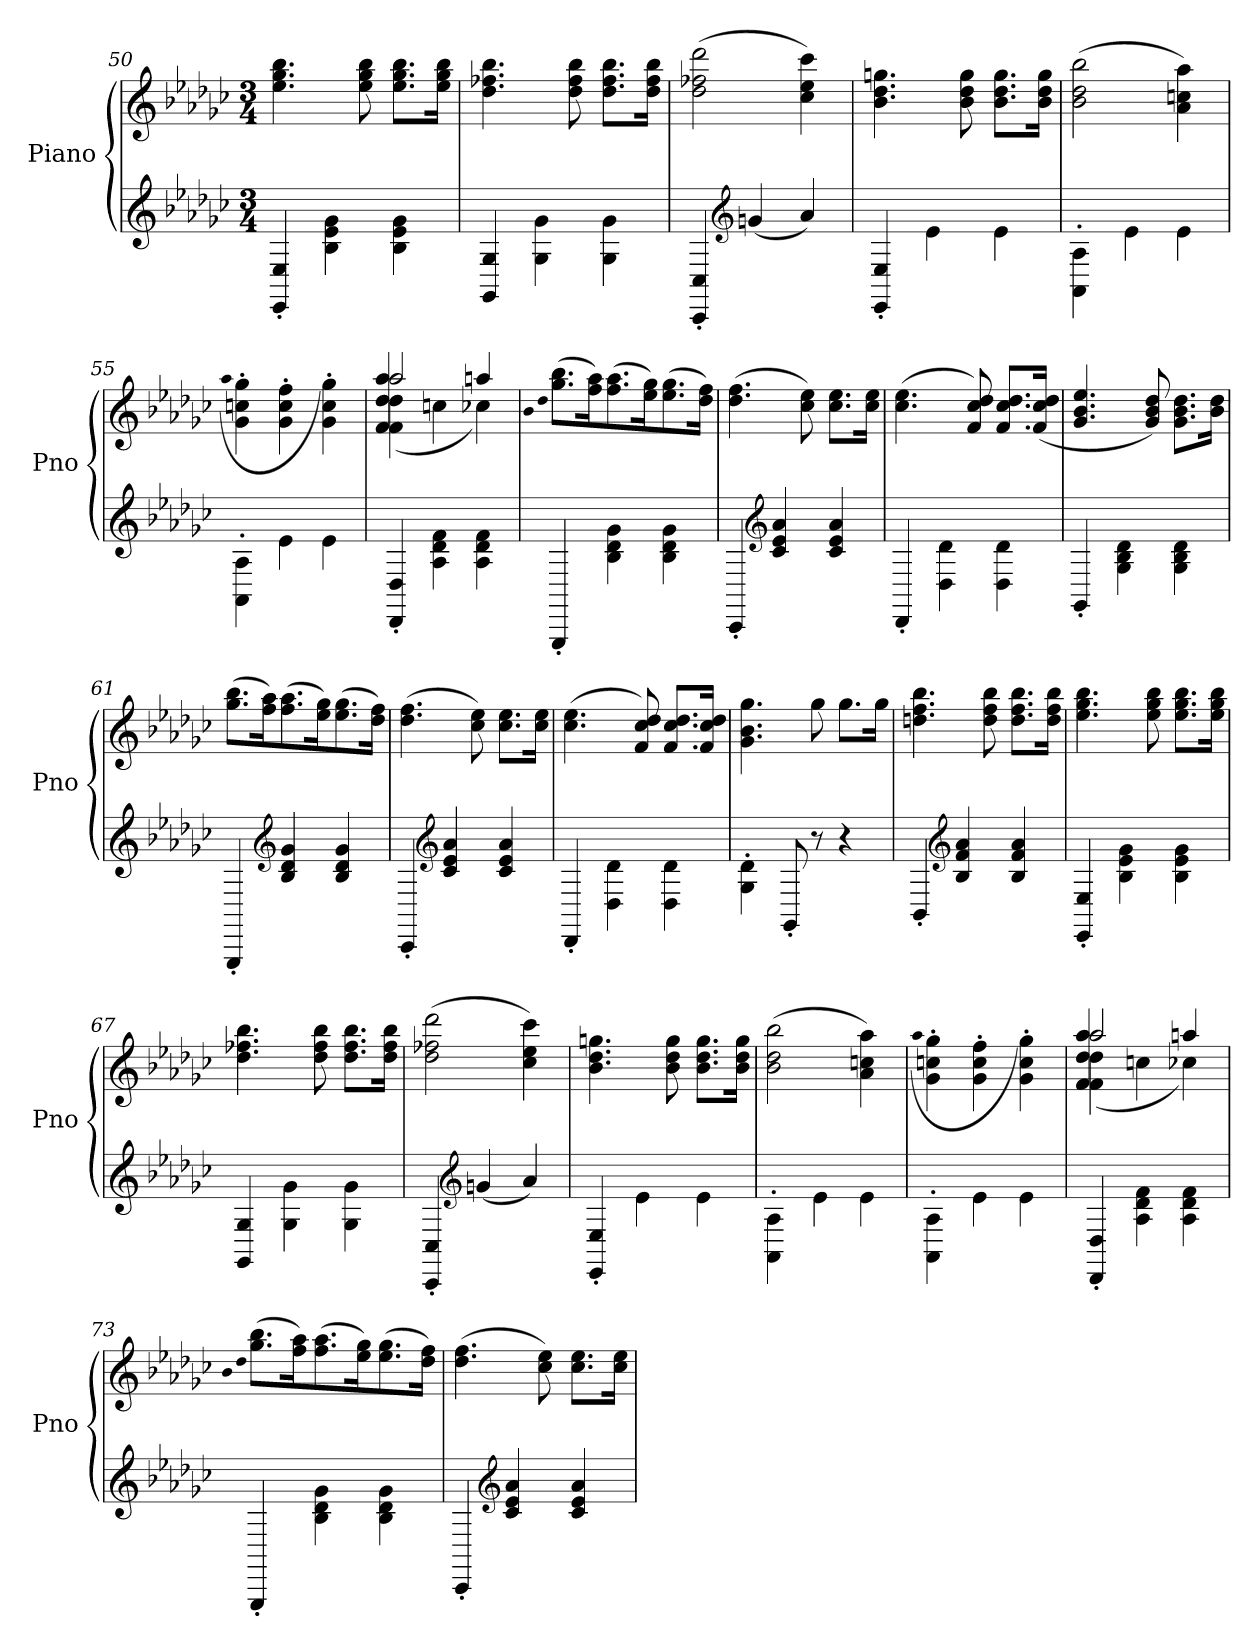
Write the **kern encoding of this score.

**kern	**kern
*part1	*part1
*staff2	*staff1
*I"Piano	*
*I'Pno	*
*clefG2	*clefG2
*k[b-e-a-d-g-c-]	*k[b-e-a-d-g-c-]
*M3/4	*M3/4
=50	=50
4EE-'/ 4E-'/	4.ee-\ 4.gg-\ 4.bb-\
4B-\ 4e-\ 4g-\	.
.	8ee-\ 8gg-\ 8bb-\
4B-\ 4e-\ 4g-\	8.ee-\ 8.gg-\ 8.bb-\L
.	16ee-\ 16gg-\ 16bb-\Jk
=51	=51
4GG-/ 4G-/	4.dd-\ 4.ff-X\ 4.bb-\
4G-\ 4g-\	.
.	8dd-\ 8ff-\ 8bb-\
4G-\ 4g-\	8.dd-\ 8.ff-\ 8.bb-\L
.	16dd-\ 16ff-\ 16bb-\Jk
=52	=52
4CC-'/ 4C-'/	(2dd-\ 2ff-X\ 2ddd-\
*clefG2	*
(4gn/	.
4a-/)	4cc-\ 4ee-\ 4ccc-\)
=53	=53
4EE-'/ 4E-'/	4.b-\ 4.dd-\ 4.ggn\
4e-\	.
.	8b-\ 8dd-\ 8gg\
4e-\	8.b-\ 8.dd-\ 8.gg\L
.	16b-\ 16dd-\ 16gg\Jk
=54	=54
4AA-'\ 4A-'\	(2b-\ 2dd-\ 2bb-\
4e-\	.
4e-\	4a-\ 4ccn\ 4aa-\)
=55	=55
.	(qaa-
4AA-'\ 4A-'\	4g-'\ 4ccn'\ 4gg-'\
4e-\	4g-'\ 4cc'\ 4ff'\
4e-\	4g-'\ 4cc'\ 4gg-'\)
=56	=56
*	*^
*	*	*^
4DD-'/ 4D-'/	2aa-/	(4f\ 4dd-\	4f 4dd- 4aa-
4A-\ 4d-\ 4f\	.	4ccn\	2ryy
4A-\ 4d-\ 4f\	4aan/	4cc-X\)	.
*	*v	*v	*v
=57	=57
.	qb-
.	qdd-
4GGG-'/	(8.gg-\ 8.bb-\L
.	16ff\ 16aa-\K)
4B-\ 4d-\ 4g-\	(8.ff\ 8.aa-\
.	16ee-\ 16gg-\K)
4B-\ 4d-\ 4g-\	(8.ee-\ 8.gg-\
.	16dd-\ 16ff\Jk)
=58	=58
4CC-'/	(4.dd-\ 4.ff\
*clefG2	*
4c-/ 4e-/ 4a-/	.
.	8cc-\ 8ee-\)
4c-/ 4e-/ 4a-/	8.cc-\ 8.ee-\L
.	16cc-\ 16ee-\Jk
=59	=59
4DD-'/	(4.cc-\ 4.ee-\
4D-\ 4d-\	.
.	8f/ 8cc-/ 8dd-/)
4D-\ 4d-\	8.f/ 8.cc-/ 8.dd-/L
.	(16f/ 16cc-/ 16dd-/Jk
=60	=60
4GG-'/	4.g-/ 4.b-/ 4.ee-/
4G-\ 4B-\ 4d-\	.
.	8g-/ 8b-/ 8dd-/)
4G-\ 4B-\ 4d-\	8.g-\ 8.b-\ 8.dd-\L
.	16b-\ 16dd-\Jk
=61	=61
4GGG-'/	(8.gg-\ 8.bb-\L
.	16ff\ 16aa-\K)
*clefG2	*
4B-/ 4d-/ 4g-/	(8.ff\ 8.aa-\
.	16ee-\ 16gg-\K)
4B-/ 4d-/ 4g-/	(8.ee-\ 8.gg-\
.	16dd-\ 16ff\Jk)
=62	=62
4CC-'/	(4.dd-\ 4.ff\
*clefG2	*
4c-/ 4e-/ 4a-/	.
.	8cc-\ 8ee-\)
4c-/ 4e-/ 4a-/	8.cc-\ 8.ee-\L
.	16cc-\ 16ee-\Jk
=63	=63
4DD-'/	(4.cc-\ 4.ee-\
4D-\ 4d-\	.
.	8f/ 8cc-/ 8dd-/)
4D-\ 4d-\	8.f/ 8.cc-/ 8.dd-/L
.	16f/ 16cc-/ 16dd-/Jk
=64	=64
4G-'\ 4d-'\	4.g-\ 4.b-\ 4.gg-\
8GG-'/	.
8r	8gg-\
4r	8.gg-\L
.	16gg-\Jk
=65	=65
4BB-'/	4.ddn\ 4.ff\ 4.bb-\
*clefG2	*
4B-/ 4f/ 4a-/	.
.	8dd\ 8ff\ 8bb-\
4B-/ 4f/ 4a-/	8.dd\ 8.ff\ 8.bb-\L
.	16dd\ 16ff\ 16bb-\Jk
=66	=66
4EE-'/ 4E-'/	4.ee-\ 4.gg-\ 4.bb-\
4B-\ 4e-\ 4g-\	.
.	8ee-\ 8gg-\ 8bb-\
4B-\ 4e-\ 4g-\	8.ee-\ 8.gg-\ 8.bb-\L
.	16ee-\ 16gg-\ 16bb-\Jk
=67	=67
4GG-/ 4G-/	4.dd-\ 4.ff-X\ 4.bb-\
4G-\ 4g-\	.
.	8dd-\ 8ff-\ 8bb-\
4G-\ 4g-\	8.dd-\ 8.ff-\ 8.bb-\L
.	16dd-\ 16ff-\ 16bb-\Jk
=68	=68
4CC-'/ 4C-'/	(2dd-\ 2ff-X\ 2ddd-\
*clefG2	*
(4gn/	.
4a-/)	4cc-\ 4ee-\ 4ccc-\)
=69	=69
4EE-'/ 4E-'/	4.b-\ 4.dd-\ 4.ggn\
4e-\	.
.	8b-\ 8dd-\ 8gg\
4e-\	8.b-\ 8.dd-\ 8.gg\L
.	16b-\ 16dd-\ 16gg\Jk
=70	=70
4AA-'\ 4A-'\	(2b-\ 2dd-\ 2bb-\
4e-\	.
4e-\	4a-\ 4ccn\ 4aa-\)
=71	=71
.	(qaa-
4AA-'\ 4A-'\	4g-'\ 4ccn'\ 4gg-'\
4e-\	4g-'\ 4cc'\ 4ff'\
4e-\	4g-'\ 4cc'\ 4gg-'\)
=72	=72
*	*^
*	*	*^
4DD-'/ 4D-'/	2aa-/	(4f\ 4dd-\	4f 4dd- 4aa-
4A-\ 4d-\ 4f\	.	4ccn\	2ryy
4A-\ 4d-\ 4f\	4aan/	4cc-X\)	.
*	*v	*v	*v
=73	=73
.	qb-
.	qdd-
4GGG-'/	(8.gg-\ 8.bb-\L
.	16ff\ 16aa-\K)
4B-\ 4d-\ 4g-\	(8.ff\ 8.aa-\
.	16ee-\ 16gg-\K)
4B-\ 4d-\ 4g-\	(8.ee-\ 8.gg-\
.	16dd-\ 16ff\Jk)
=74	=74
4CC-'/	(4.dd-\ 4.ff\
*clefG2	*
4c-/ 4e-/ 4a-/	.
.	8cc-\ 8ee-\)
4c-/ 4e-/ 4a-/	8.cc-\ 8.ee-\L
.	16cc-\ 16ee-\Jk
=	=
*-	*-
